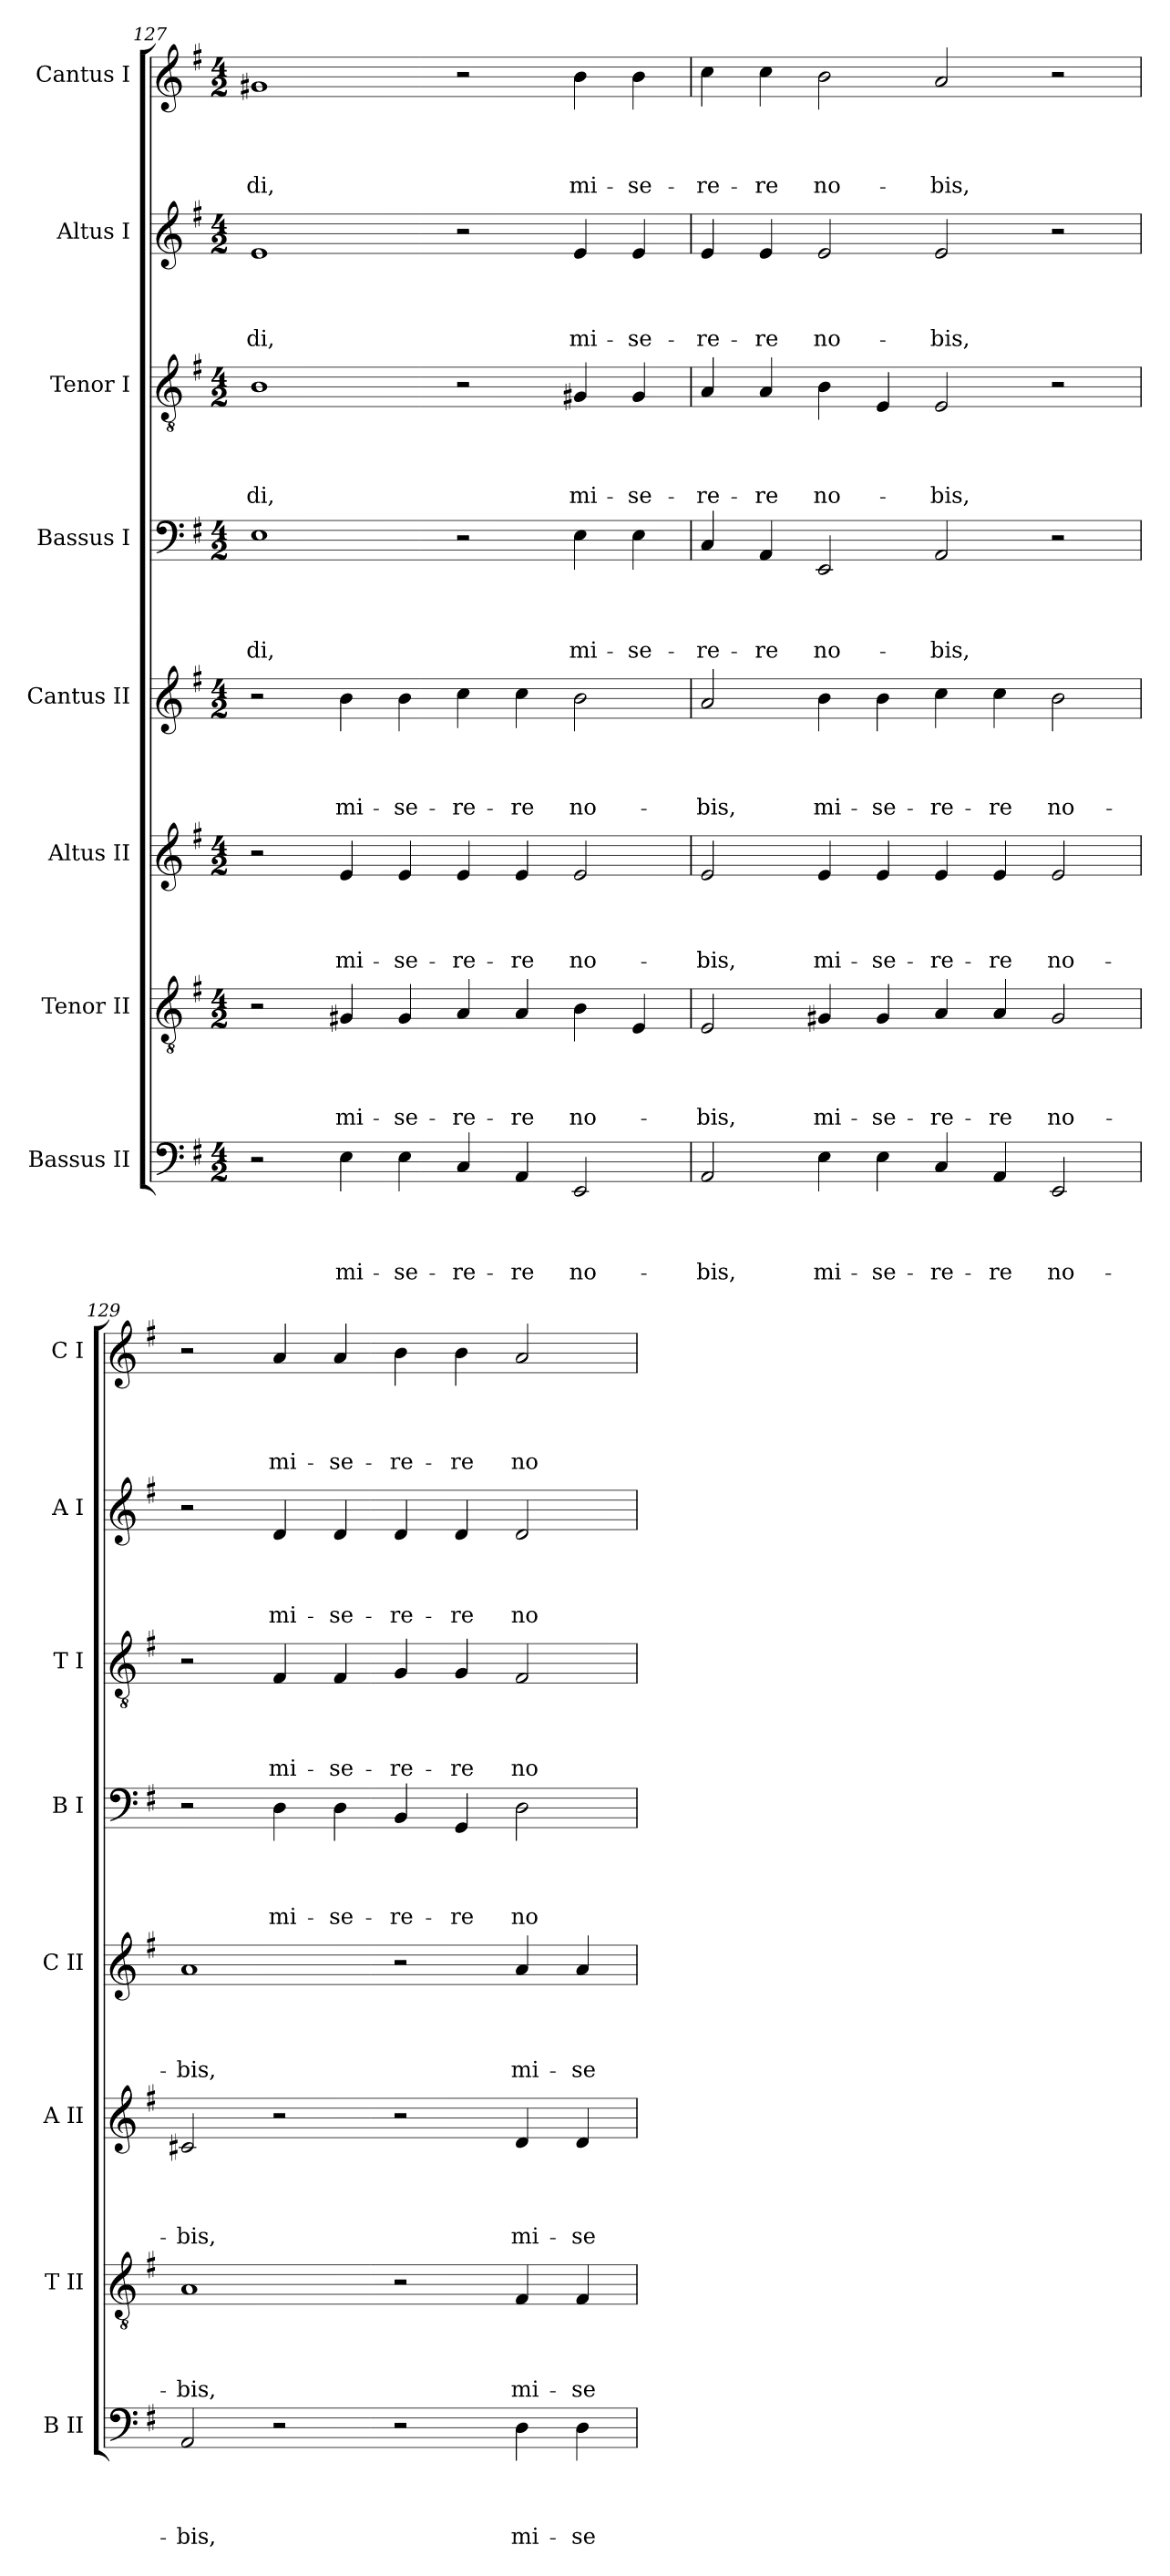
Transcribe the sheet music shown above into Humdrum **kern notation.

**kern	**text	**text	**text	**text	**kern	**text	**text	**text	**text	**kern	**text	**text	**text	**text	**kern	**text	**text	**text	**text	**kern	**text	**text	**text	**text	**kern	**text	**text	**text	**text	**kern	**text	**text	**text	**text	**kern	**text	**text	**text	**text
*part8	*part8	*part8	*part8	*part8	*part7	*part7	*part7	*part7	*part7	*part6	*part6	*part6	*part6	*part6	*part5	*part5	*part5	*part5	*part5	*part4	*part4	*part4	*part4	*part4	*part3	*part3	*part3	*part3	*part3	*part2	*part2	*part2	*part2	*part2	*part1	*part1	*part1	*part1	*part1
*staff8	*staff8	*staff8	*staff8	*staff8	*staff7	*staff7	*staff7	*staff7	*staff7	*staff6	*staff6	*staff6	*staff6	*staff6	*staff5	*staff5	*staff5	*staff5	*staff5	*staff4	*staff4	*staff4	*staff4	*staff4	*staff3	*staff3	*staff3	*staff3	*staff3	*staff2	*staff2	*staff2	*staff2	*staff2	*staff1	*staff1	*staff1	*staff1	*staff1
*I"Bassus II	*	*	*	*	*I"Tenor II	*	*	*	*	*I"Altus II	*	*	*	*	*I"Cantus II	*	*	*	*	*I"Bassus I	*	*	*	*	*I"Tenor I	*	*	*	*	*I"Altus I	*	*	*	*	*I"Cantus I	*	*	*	*
*I'B II	*	*	*	*	*I'T II	*	*	*	*	*I'A II	*	*	*	*	*I'C II	*	*	*	*	*I'B I	*	*	*	*	*I'T I	*	*	*	*	*I'A I	*	*	*	*	*I'C I	*	*	*	*
*clefF4	*	*	*	*	*clefGv2	*	*	*	*	*clefG2	*	*	*	*	*clefG2	*	*	*	*	*clefF4	*	*	*	*	*clefGv2	*	*	*	*	*clefG2	*	*	*	*	*clefG2	*	*	*	*
*k[f#]	*	*	*	*	*k[f#]	*	*	*	*	*k[f#]	*	*	*	*	*k[f#]	*	*	*	*	*k[f#]	*	*	*	*	*k[f#]	*	*	*	*	*k[f#]	*	*	*	*	*k[f#]	*	*	*	*
*G:	*	*	*	*	*G:	*	*	*	*	*G:	*	*	*	*	*G:	*	*	*	*	*G:	*	*	*	*	*G:	*	*	*	*	*G:	*	*	*	*	*G:	*	*	*	*
*M4/2	*	*	*	*	*M4/2	*	*	*	*	*M4/2	*	*	*	*	*M4/2	*	*	*	*	*M4/2	*	*	*	*	*M4/2	*	*	*	*	*M4/2	*	*	*	*	*M4/2	*	*	*	*
=127	=127	=127	=127	=127	=127	=127	=127	=127	=127	=127	=127	=127	=127	=127	=127	=127	=127	=127	=127	=127	=127	=127	=127	=127	=127	=127	=127	=127	=127	=127	=127	=127	=127	=127	=127	=127	=127	=127	=127
!	!	!	!	!	!	!	!	!	!	!	!	!	!	!	!	!	!	!	!	!	!	!	!	!LO:LY:b	!	!	!	!	!	!	!	!	!	!	!	!	!	!	!
!	!	!	!	!	!	!	!	!	!	!	!	!	!	!	!	!	!	!	!	!	!	!	!	!	!	!	!	!	!LO:LY:b	!	!	!	!	!	!	!	!	!	!
!	!	!	!	!	!	!	!	!	!	!	!	!	!	!	!	!	!	!	!	!	!	!	!	!	!	!	!	!	!	!	!	!	!	!LO:LY:b	!	!	!	!	!
!	!	!	!	!	!	!	!	!	!	!	!	!	!	!	!	!	!	!	!	!	!	!	!	!	!	!	!	!	!	!	!	!	!	!	!	!	!	!	!LO:LY:b
2r	.	.	.	.	2r	.	.	.	.	2r	.	.	.	.	2r	.	.	.	.	1E	.	.	.	-di,	1B	.	.	.	-di,	1e	.	.	.	-di,	1g#X	.	.	.	-di,
!	!	!	!	!LO:LY:b	!	!	!	!	!	!	!	!	!	!	!	!	!	!	!	!	!	!	!	!	!	!	!	!	!	!	!	!	!	!	!	!	!	!	!
!	!	!	!	!	!	!	!	!	!LO:LY:b	!	!	!	!	!	!	!	!	!	!	!	!	!	!	!	!	!	!	!	!	!	!	!	!	!	!	!	!	!	!
!	!	!	!	!	!	!	!	!	!	!	!	!	!	!LO:LY:b	!	!	!	!	!	!	!	!	!	!	!	!	!	!	!	!	!	!	!	!	!	!	!	!	!
!	!	!	!	!	!	!	!	!	!	!	!	!	!	!	!	!	!	!	!LO:LY:b	!	!	!	!	!	!	!	!	!	!	!	!	!	!	!	!	!	!	!	!
4E\	.	.	.	mi-	4G#X/	.	.	.	mi-	4e/	.	.	.	mi-	4b\	.	.	.	mi-	.	.	.	.	.	.	.	.	.	.	.	.	.	.	.	.	.	.	.	.
!	!	!	!	!LO:LY:b	!	!	!	!	!	!	!	!	!	!	!	!	!	!	!	!	!	!	!	!	!	!	!	!	!	!	!	!	!	!	!	!	!	!	!
!	!	!	!	!	!	!	!	!	!LO:LY:b	!	!	!	!	!	!	!	!	!	!	!	!	!	!	!	!	!	!	!	!	!	!	!	!	!	!	!	!	!	!
!	!	!	!	!	!	!	!	!	!	!	!	!	!	!LO:LY:b	!	!	!	!	!	!	!	!	!	!	!	!	!	!	!	!	!	!	!	!	!	!	!	!	!
!	!	!	!	!	!	!	!	!	!	!	!	!	!	!	!	!	!	!	!LO:LY:b	!	!	!	!	!	!	!	!	!	!	!	!	!	!	!	!	!	!	!	!
4E\	.	.	.	-se-	4G#/	.	.	.	-se-	4e/	.	.	.	-se-	4b\	.	.	.	-se-	.	.	.	.	.	.	.	.	.	.	.	.	.	.	.	.	.	.	.	.
!	!	!	!	!LO:LY:b	!	!	!	!	!	!	!	!	!	!	!	!	!	!	!	!	!	!	!	!	!	!	!	!	!	!	!	!	!	!	!	!	!	!	!
!	!	!	!	!	!	!	!	!	!LO:LY:b	!	!	!	!	!	!	!	!	!	!	!	!	!	!	!	!	!	!	!	!	!	!	!	!	!	!	!	!	!	!
!	!	!	!	!	!	!	!	!	!	!	!	!	!	!LO:LY:b	!	!	!	!	!	!	!	!	!	!	!	!	!	!	!	!	!	!	!	!	!	!	!	!	!
!	!	!	!	!	!	!	!	!	!	!	!	!	!	!	!	!	!	!	!LO:LY:b	!	!	!	!	!	!	!	!	!	!	!	!	!	!	!	!	!	!	!	!
4C/	.	.	.	-re-	4A/	.	.	.	-re-	4e/	.	.	.	-re-	4cc\	.	.	.	-re-	2r	.	.	.	.	2r	.	.	.	.	2r	.	.	.	.	2r	.	.	.	.
!	!	!	!	!LO:LY:b	!	!	!	!	!	!	!	!	!	!	!	!	!	!	!	!	!	!	!	!	!	!	!	!	!	!	!	!	!	!	!	!	!	!	!
!	!	!	!	!	!	!	!	!	!LO:LY:b	!	!	!	!	!	!	!	!	!	!	!	!	!	!	!	!	!	!	!	!	!	!	!	!	!	!	!	!	!	!
!	!	!	!	!	!	!	!	!	!	!	!	!	!	!LO:LY:b	!	!	!	!	!	!	!	!	!	!	!	!	!	!	!	!	!	!	!	!	!	!	!	!	!
!	!	!	!	!	!	!	!	!	!	!	!	!	!	!	!	!	!	!	!LO:LY:b	!	!	!	!	!	!	!	!	!	!	!	!	!	!	!	!	!	!	!	!
4AA/	.	.	.	-re	4A/	.	.	.	-re	4e/	.	.	.	-re	4cc\	.	.	.	-re	.	.	.	.	.	.	.	.	.	.	.	.	.	.	.	.	.	.	.	.
!	!	!	!	!LO:LY:b	!	!	!	!	!	!	!	!	!	!	!	!	!	!	!	!	!	!	!	!	!	!	!	!	!	!	!	!	!	!	!	!	!	!	!
!	!	!	!	!	!	!	!	!	!LO:LY:b	!	!	!	!	!	!	!	!	!	!	!	!	!	!	!	!	!	!	!	!	!	!	!	!	!	!	!	!	!	!
!	!	!	!	!	!	!	!	!	!	!	!	!	!	!LO:LY:b	!	!	!	!	!	!	!	!	!	!	!	!	!	!	!	!	!	!	!	!	!	!	!	!	!
!	!	!	!	!	!	!	!	!	!	!	!	!	!	!	!	!	!	!	!LO:LY:b	!	!	!	!	!	!	!	!	!	!	!	!	!	!	!	!	!	!	!	!
!	!	!	!	!	!	!	!	!	!	!	!	!	!	!	!	!	!	!	!	!	!	!	!	!LO:LY:b	!	!	!	!	!	!	!	!	!	!	!	!	!	!	!
!	!	!	!	!	!	!	!	!	!	!	!	!	!	!	!	!	!	!	!	!	!	!	!	!	!	!	!	!	!LO:LY:b	!	!	!	!	!	!	!	!	!	!
!	!	!	!	!	!	!	!	!	!	!	!	!	!	!	!	!	!	!	!	!	!	!	!	!	!	!	!	!	!	!	!	!	!	!LO:LY:b	!	!	!	!	!
!	!	!	!	!	!	!	!	!	!	!	!	!	!	!	!	!	!	!	!	!	!	!	!	!	!	!	!	!	!	!	!	!	!	!	!	!	!	!	!LO:LY:b
2EE/	.	.	.	no-	4B\	.	.	.	no-	2e/	.	.	.	no-	2b\	.	.	.	no-	4E\	.	.	.	mi-	4G#X/	.	.	.	mi-	4e/	.	.	.	mi-	4b\	.	.	.	mi-
!	!	!	!	!	!	!	!	!	!	!	!	!	!	!	!	!	!	!	!	!	!	!	!	!LO:LY:b	!	!	!	!	!	!	!	!	!	!	!	!	!	!	!
!	!	!	!	!	!	!	!	!	!	!	!	!	!	!	!	!	!	!	!	!	!	!	!	!	!	!	!	!	!LO:LY:b	!	!	!	!	!	!	!	!	!	!
!	!	!	!	!	!	!	!	!	!	!	!	!	!	!	!	!	!	!	!	!	!	!	!	!	!	!	!	!	!	!	!	!	!	!LO:LY:b	!	!	!	!	!
!	!	!	!	!	!	!	!	!	!	!	!	!	!	!	!	!	!	!	!	!	!	!	!	!	!	!	!	!	!	!	!	!	!	!	!	!	!	!	!LO:LY:b
.	.	.	.	.	4E/	.	.	.	.	.	.	.	.	.	.	.	.	.	.	4E\	.	.	.	-se-	4G#/	.	.	.	-se-	4e/	.	.	.	-se-	4b\	.	.	.	-se-
!!LO:LB:g=z
=128	=128	=128	=128	=128	=128	=128	=128	=128	=128	=128	=128	=128	=128	=128	=128	=128	=128	=128	=128	=128	=128	=128	=128	=128	=128	=128	=128	=128	=128	=128	=128	=128	=128	=128	=128	=128	=128	=128	=128
!	!	!	!	!LO:LY:b	!	!	!	!	!	!	!	!	!	!	!	!	!	!	!	!	!	!	!	!	!	!	!	!	!	!	!	!	!	!	!	!	!	!	!
!	!	!	!	!	!	!	!	!	!LO:LY:b	!	!	!	!	!	!	!	!	!	!	!	!	!	!	!	!	!	!	!	!	!	!	!	!	!	!	!	!	!	!
!	!	!	!	!	!	!	!	!	!	!	!	!	!	!LO:LY:b	!	!	!	!	!	!	!	!	!	!	!	!	!	!	!	!	!	!	!	!	!	!	!	!	!
!	!	!	!	!	!	!	!	!	!	!	!	!	!	!	!	!	!	!	!LO:LY:b	!	!	!	!	!	!	!	!	!	!	!	!	!	!	!	!	!	!	!	!
!	!	!	!	!	!	!	!	!	!	!	!	!	!	!	!	!	!	!	!	!	!	!	!	!LO:LY:b	!	!	!	!	!	!	!	!	!	!	!	!	!	!	!
!	!	!	!	!	!	!	!	!	!	!	!	!	!	!	!	!	!	!	!	!	!	!	!	!	!	!	!	!	!LO:LY:b	!	!	!	!	!	!	!	!	!	!
!	!	!	!	!	!	!	!	!	!	!	!	!	!	!	!	!	!	!	!	!	!	!	!	!	!	!	!	!	!	!	!	!	!	!LO:LY:b	!	!	!	!	!
!	!	!	!	!	!	!	!	!	!	!	!	!	!	!	!	!	!	!	!	!	!	!	!	!	!	!	!	!	!	!	!	!	!	!	!	!	!	!	!LO:LY:b
2AA/	.	.	.	-bis,	2E/	.	.	.	-bis,	2e/	.	.	.	-bis,	2a/	.	.	.	-bis,	4C/	.	.	.	-re-	4A/	.	.	.	-re-	4e/	.	.	.	-re-	4cc\	.	.	.	-re-
!	!	!	!	!	!	!	!	!	!	!	!	!	!	!	!	!	!	!	!	!	!	!	!	!LO:LY:b	!	!	!	!	!	!	!	!	!	!	!	!	!	!	!
!	!	!	!	!	!	!	!	!	!	!	!	!	!	!	!	!	!	!	!	!	!	!	!	!	!	!	!	!	!LO:LY:b	!	!	!	!	!	!	!	!	!	!
!	!	!	!	!	!	!	!	!	!	!	!	!	!	!	!	!	!	!	!	!	!	!	!	!	!	!	!	!	!	!	!	!	!	!LO:LY:b	!	!	!	!	!
!	!	!	!	!	!	!	!	!	!	!	!	!	!	!	!	!	!	!	!	!	!	!	!	!	!	!	!	!	!	!	!	!	!	!	!	!	!	!	!LO:LY:b
.	.	.	.	.	.	.	.	.	.	.	.	.	.	.	.	.	.	.	.	4AA/	.	.	.	-re	4A/	.	.	.	-re	4e/	.	.	.	-re	4cc\	.	.	.	-re
!	!	!	!	!LO:LY:b	!	!	!	!	!	!	!	!	!	!	!	!	!	!	!	!	!	!	!	!	!	!	!	!	!	!	!	!	!	!	!	!	!	!	!
!	!	!	!	!	!	!	!	!	!LO:LY:b	!	!	!	!	!	!	!	!	!	!	!	!	!	!	!	!	!	!	!	!	!	!	!	!	!	!	!	!	!	!
!	!	!	!	!	!	!	!	!	!	!	!	!	!	!LO:LY:b	!	!	!	!	!	!	!	!	!	!	!	!	!	!	!	!	!	!	!	!	!	!	!	!	!
!	!	!	!	!	!	!	!	!	!	!	!	!	!	!	!	!	!	!	!LO:LY:b	!	!	!	!	!	!	!	!	!	!	!	!	!	!	!	!	!	!	!	!
!	!	!	!	!	!	!	!	!	!	!	!	!	!	!	!	!	!	!	!	!	!	!	!	!LO:LY:b	!	!	!	!	!	!	!	!	!	!	!	!	!	!	!
!	!	!	!	!	!	!	!	!	!	!	!	!	!	!	!	!	!	!	!	!	!	!	!	!	!	!	!	!	!LO:LY:b	!	!	!	!	!	!	!	!	!	!
!	!	!	!	!	!	!	!	!	!	!	!	!	!	!	!	!	!	!	!	!	!	!	!	!	!	!	!	!	!	!	!	!	!	!LO:LY:b	!	!	!	!	!
!	!	!	!	!	!	!	!	!	!	!	!	!	!	!	!	!	!	!	!	!	!	!	!	!	!	!	!	!	!	!	!	!	!	!	!	!	!	!	!LO:LY:b
4E\	.	.	.	mi-	4G#X/	.	.	.	mi-	4e/	.	.	.	mi-	4b\	.	.	.	mi-	2EE/	.	.	.	no-	4B\	.	.	.	no-	2e/	.	.	.	no-	2b\	.	.	.	no-
!	!	!	!	!LO:LY:b	!	!	!	!	!	!	!	!	!	!	!	!	!	!	!	!	!	!	!	!	!	!	!	!	!	!	!	!	!	!	!	!	!	!	!
!	!	!	!	!	!	!	!	!	!LO:LY:b	!	!	!	!	!	!	!	!	!	!	!	!	!	!	!	!	!	!	!	!	!	!	!	!	!	!	!	!	!	!
!	!	!	!	!	!	!	!	!	!	!	!	!	!	!LO:LY:b	!	!	!	!	!	!	!	!	!	!	!	!	!	!	!	!	!	!	!	!	!	!	!	!	!
!	!	!	!	!	!	!	!	!	!	!	!	!	!	!	!	!	!	!	!LO:LY:b	!	!	!	!	!	!	!	!	!	!	!	!	!	!	!	!	!	!	!	!
4E\	.	.	.	-se-	4G#/	.	.	.	-se-	4e/	.	.	.	-se-	4b\	.	.	.	-se-	.	.	.	.	.	4E/	.	.	.	.	.	.	.	.	.	.	.	.	.	.
!	!	!	!	!LO:LY:b	!	!	!	!	!	!	!	!	!	!	!	!	!	!	!	!	!	!	!	!	!	!	!	!	!	!	!	!	!	!	!	!	!	!	!
!	!	!	!	!	!	!	!	!	!LO:LY:b	!	!	!	!	!	!	!	!	!	!	!	!	!	!	!	!	!	!	!	!	!	!	!	!	!	!	!	!	!	!
!	!	!	!	!	!	!	!	!	!	!	!	!	!	!LO:LY:b	!	!	!	!	!	!	!	!	!	!	!	!	!	!	!	!	!	!	!	!	!	!	!	!	!
!	!	!	!	!	!	!	!	!	!	!	!	!	!	!	!	!	!	!	!LO:LY:b	!	!	!	!	!	!	!	!	!	!	!	!	!	!	!	!	!	!	!	!
!	!	!	!	!	!	!	!	!	!	!	!	!	!	!	!	!	!	!	!	!	!	!	!	!LO:LY:b	!	!	!	!	!	!	!	!	!	!	!	!	!	!	!
!	!	!	!	!	!	!	!	!	!	!	!	!	!	!	!	!	!	!	!	!	!	!	!	!	!	!	!	!	!LO:LY:b	!	!	!	!	!	!	!	!	!	!
!	!	!	!	!	!	!	!	!	!	!	!	!	!	!	!	!	!	!	!	!	!	!	!	!	!	!	!	!	!	!	!	!	!	!LO:LY:b	!	!	!	!	!
!	!	!	!	!	!	!	!	!	!	!	!	!	!	!	!	!	!	!	!	!	!	!	!	!	!	!	!	!	!	!	!	!	!	!	!	!	!	!	!LO:LY:b
4C/	.	.	.	-re-	4A/	.	.	.	-re-	4e/	.	.	.	-re-	4cc\	.	.	.	-re-	2AA/	.	.	.	-bis,	2E/	.	.	.	-bis,	2e/	.	.	.	-bis,	2a/	.	.	.	-bis,
!	!	!	!	!LO:LY:b	!	!	!	!	!	!	!	!	!	!	!	!	!	!	!	!	!	!	!	!	!	!	!	!	!	!	!	!	!	!	!	!	!	!	!
!	!	!	!	!	!	!	!	!	!LO:LY:b	!	!	!	!	!	!	!	!	!	!	!	!	!	!	!	!	!	!	!	!	!	!	!	!	!	!	!	!	!	!
!	!	!	!	!	!	!	!	!	!	!	!	!	!	!LO:LY:b	!	!	!	!	!	!	!	!	!	!	!	!	!	!	!	!	!	!	!	!	!	!	!	!	!
!	!	!	!	!	!	!	!	!	!	!	!	!	!	!	!	!	!	!	!LO:LY:b	!	!	!	!	!	!	!	!	!	!	!	!	!	!	!	!	!	!	!	!
4AA/	.	.	.	-re	4A/	.	.	.	-re	4e/	.	.	.	-re	4cc\	.	.	.	-re	.	.	.	.	.	.	.	.	.	.	.	.	.	.	.	.	.	.	.	.
!	!	!	!	!LO:LY:b	!	!	!	!	!	!	!	!	!	!	!	!	!	!	!	!	!	!	!	!	!	!	!	!	!	!	!	!	!	!	!	!	!	!	!
!	!	!	!	!	!	!	!	!	!LO:LY:b	!	!	!	!	!	!	!	!	!	!	!	!	!	!	!	!	!	!	!	!	!	!	!	!	!	!	!	!	!	!
!	!	!	!	!	!	!	!	!	!	!	!	!	!	!LO:LY:b	!	!	!	!	!	!	!	!	!	!	!	!	!	!	!	!	!	!	!	!	!	!	!	!	!
!	!	!	!	!	!	!	!	!	!	!	!	!	!	!	!	!	!	!	!LO:LY:b	!	!	!	!	!	!	!	!	!	!	!	!	!	!	!	!	!	!	!	!
2EE/	.	.	.	no-	2G#/	.	.	.	no-	2e/	.	.	.	no-	2b\	.	.	.	no-	2r	.	.	.	.	2r	.	.	.	.	2r	.	.	.	.	2r	.	.	.	.
=129	=129	=129	=129	=129	=129	=129	=129	=129	=129	=129	=129	=129	=129	=129	=129	=129	=129	=129	=129	=129	=129	=129	=129	=129	=129	=129	=129	=129	=129	=129	=129	=129	=129	=129	=129	=129	=129	=129	=129
!	!	!	!	!LO:LY:b	!	!	!	!	!	!	!	!	!	!	!	!	!	!	!	!	!	!	!	!	!	!	!	!	!	!	!	!	!	!	!	!	!	!	!
!	!	!	!	!	!	!	!	!	!LO:LY:b	!	!	!	!	!	!	!	!	!	!	!	!	!	!	!	!	!	!	!	!	!	!	!	!	!	!	!	!	!	!
!	!	!	!	!	!	!	!	!	!	!	!	!	!	!LO:LY:b	!	!	!	!	!	!	!	!	!	!	!	!	!	!	!	!	!	!	!	!	!	!	!	!	!
!	!	!	!	!	!	!	!	!	!	!	!	!	!	!	!	!	!	!	!LO:LY:b	!	!	!	!	!	!	!	!	!	!	!	!	!	!	!	!	!	!	!	!
2AA/	.	.	.	-bis,	1A	.	.	.	-bis,	2c#X/	.	.	.	-bis,	1a	.	.	.	-bis,	2r	.	.	.	.	2r	.	.	.	.	2r	.	.	.	.	2r	.	.	.	.
!	!	!	!	!	!	!	!	!	!	!	!	!	!	!	!	!	!	!	!	!	!	!	!	!LO:LY:b	!	!	!	!	!	!	!	!	!	!	!	!	!	!	!
!	!	!	!	!	!	!	!	!	!	!	!	!	!	!	!	!	!	!	!	!	!	!	!	!	!	!	!	!	!LO:LY:b	!	!	!	!	!	!	!	!	!	!
!	!	!	!	!	!	!	!	!	!	!	!	!	!	!	!	!	!	!	!	!	!	!	!	!	!	!	!	!	!	!	!	!	!	!LO:LY:b	!	!	!	!	!
!	!	!	!	!	!	!	!	!	!	!	!	!	!	!	!	!	!	!	!	!	!	!	!	!	!	!	!	!	!	!	!	!	!	!	!	!	!	!	!LO:LY:b
2r	.	.	.	.	.	.	.	.	.	2r	.	.	.	.	.	.	.	.	.	4D\	.	.	.	mi-	4F#/	.	.	.	mi-	4d/	.	.	.	mi-	4a/	.	.	.	mi-
!	!	!	!	!	!	!	!	!	!	!	!	!	!	!	!	!	!	!	!	!	!	!	!	!LO:LY:b	!	!	!	!	!	!	!	!	!	!	!	!	!	!	!
!	!	!	!	!	!	!	!	!	!	!	!	!	!	!	!	!	!	!	!	!	!	!	!	!	!	!	!	!	!LO:LY:b	!	!	!	!	!	!	!	!	!	!
!	!	!	!	!	!	!	!	!	!	!	!	!	!	!	!	!	!	!	!	!	!	!	!	!	!	!	!	!	!	!	!	!	!	!LO:LY:b	!	!	!	!	!
!	!	!	!	!	!	!	!	!	!	!	!	!	!	!	!	!	!	!	!	!	!	!	!	!	!	!	!	!	!	!	!	!	!	!	!	!	!	!	!LO:LY:b
.	.	.	.	.	.	.	.	.	.	.	.	.	.	.	.	.	.	.	.	4D\	.	.	.	-se-	4F#/	.	.	.	-se-	4d/	.	.	.	-se-	4a/	.	.	.	-se-
!	!	!	!	!	!	!	!	!	!	!	!	!	!	!	!	!	!	!	!	!	!	!	!	!LO:LY:b	!	!	!	!	!	!	!	!	!	!	!	!	!	!	!
!	!	!	!	!	!	!	!	!	!	!	!	!	!	!	!	!	!	!	!	!	!	!	!	!	!	!	!	!	!LO:LY:b	!	!	!	!	!	!	!	!	!	!
!	!	!	!	!	!	!	!	!	!	!	!	!	!	!	!	!	!	!	!	!	!	!	!	!	!	!	!	!	!	!	!	!	!	!LO:LY:b	!	!	!	!	!
!	!	!	!	!	!	!	!	!	!	!	!	!	!	!	!	!	!	!	!	!	!	!	!	!	!	!	!	!	!	!	!	!	!	!	!	!	!	!	!LO:LY:b
2r	.	.	.	.	2r	.	.	.	.	2r	.	.	.	.	2r	.	.	.	.	4BB/	.	.	.	-re-	4G/	.	.	.	-re-	4d/	.	.	.	-re-	4b\	.	.	.	-re-
!	!	!	!	!	!	!	!	!	!	!	!	!	!	!	!	!	!	!	!	!	!	!	!	!LO:LY:b	!	!	!	!	!	!	!	!	!	!	!	!	!	!	!
!	!	!	!	!	!	!	!	!	!	!	!	!	!	!	!	!	!	!	!	!	!	!	!	!	!	!	!	!	!LO:LY:b	!	!	!	!	!	!	!	!	!	!
!	!	!	!	!	!	!	!	!	!	!	!	!	!	!	!	!	!	!	!	!	!	!	!	!	!	!	!	!	!	!	!	!	!	!LO:LY:b	!	!	!	!	!
!	!	!	!	!	!	!	!	!	!	!	!	!	!	!	!	!	!	!	!	!	!	!	!	!	!	!	!	!	!	!	!	!	!	!	!	!	!	!	!LO:LY:b
.	.	.	.	.	.	.	.	.	.	.	.	.	.	.	.	.	.	.	.	4GG/	.	.	.	-re	4G/	.	.	.	-re	4d/	.	.	.	-re	4b\	.	.	.	-re
!	!	!	!	!LO:LY:b	!	!	!	!	!	!	!	!	!	!	!	!	!	!	!	!	!	!	!	!	!	!	!	!	!	!	!	!	!	!	!	!	!	!	!
!	!	!	!	!	!	!	!	!	!LO:LY:b	!	!	!	!	!	!	!	!	!	!	!	!	!	!	!	!	!	!	!	!	!	!	!	!	!	!	!	!	!	!
!	!	!	!	!	!	!	!	!	!	!	!	!	!	!LO:LY:b	!	!	!	!	!	!	!	!	!	!	!	!	!	!	!	!	!	!	!	!	!	!	!	!	!
!	!	!	!	!	!	!	!	!	!	!	!	!	!	!	!	!	!	!	!LO:LY:b	!	!	!	!	!	!	!	!	!	!	!	!	!	!	!	!	!	!	!	!
!	!	!	!	!	!	!	!	!	!	!	!	!	!	!	!	!	!	!	!	!	!	!	!	!LO:LY:b	!	!	!	!	!	!	!	!	!	!	!	!	!	!	!
!	!	!	!	!	!	!	!	!	!	!	!	!	!	!	!	!	!	!	!	!	!	!	!	!	!	!	!	!	!LO:LY:b	!	!	!	!	!	!	!	!	!	!
!	!	!	!	!	!	!	!	!	!	!	!	!	!	!	!	!	!	!	!	!	!	!	!	!	!	!	!	!	!	!	!	!	!	!LO:LY:b	!	!	!	!	!
!	!	!	!	!	!	!	!	!	!	!	!	!	!	!	!	!	!	!	!	!	!	!	!	!	!	!	!	!	!	!	!	!	!	!	!	!	!	!	!LO:LY:b
4D\	.	.	.	mi-	4F#/	.	.	.	mi-	4d/	.	.	.	mi-	4a/	.	.	.	mi-	2D\	.	.	.	no-	2F#/	.	.	.	no-	2d/	.	.	.	no-	2a/	.	.	.	no-
!	!	!	!	!LO:LY:b	!	!	!	!	!	!	!	!	!	!	!	!	!	!	!	!	!	!	!	!	!	!	!	!	!	!	!	!	!	!	!	!	!	!	!
!	!	!	!	!	!	!	!	!	!LO:LY:b	!	!	!	!	!	!	!	!	!	!	!	!	!	!	!	!	!	!	!	!	!	!	!	!	!	!	!	!	!	!
!	!	!	!	!	!	!	!	!	!	!	!	!	!	!LO:LY:b	!	!	!	!	!	!	!	!	!	!	!	!	!	!	!	!	!	!	!	!	!	!	!	!	!
!	!	!	!	!	!	!	!	!	!	!	!	!	!	!	!	!	!	!	!LO:LY:b	!	!	!	!	!	!	!	!	!	!	!	!	!	!	!	!	!	!	!	!
4D\	.	.	.	-se-	4F#/	.	.	.	-se-	4d/	.	.	.	-se-	4a/	.	.	.	-se-	.	.	.	.	.	.	.	.	.	.	.	.	.	.	.	.	.	.	.	.
=	=	=	=	=	=	=	=	=	=	=	=	=	=	=	=	=	=	=	=	=	=	=	=	=	=	=	=	=	=	=	=	=	=	=	=	=	=	=	=
*-	*-	*-	*-	*-	*-	*-	*-	*-	*-	*-	*-	*-	*-	*-	*-	*-	*-	*-	*-	*-	*-	*-	*-	*-	*-	*-	*-	*-	*-	*-	*-	*-	*-	*-	*-	*-	*-	*-	*-
